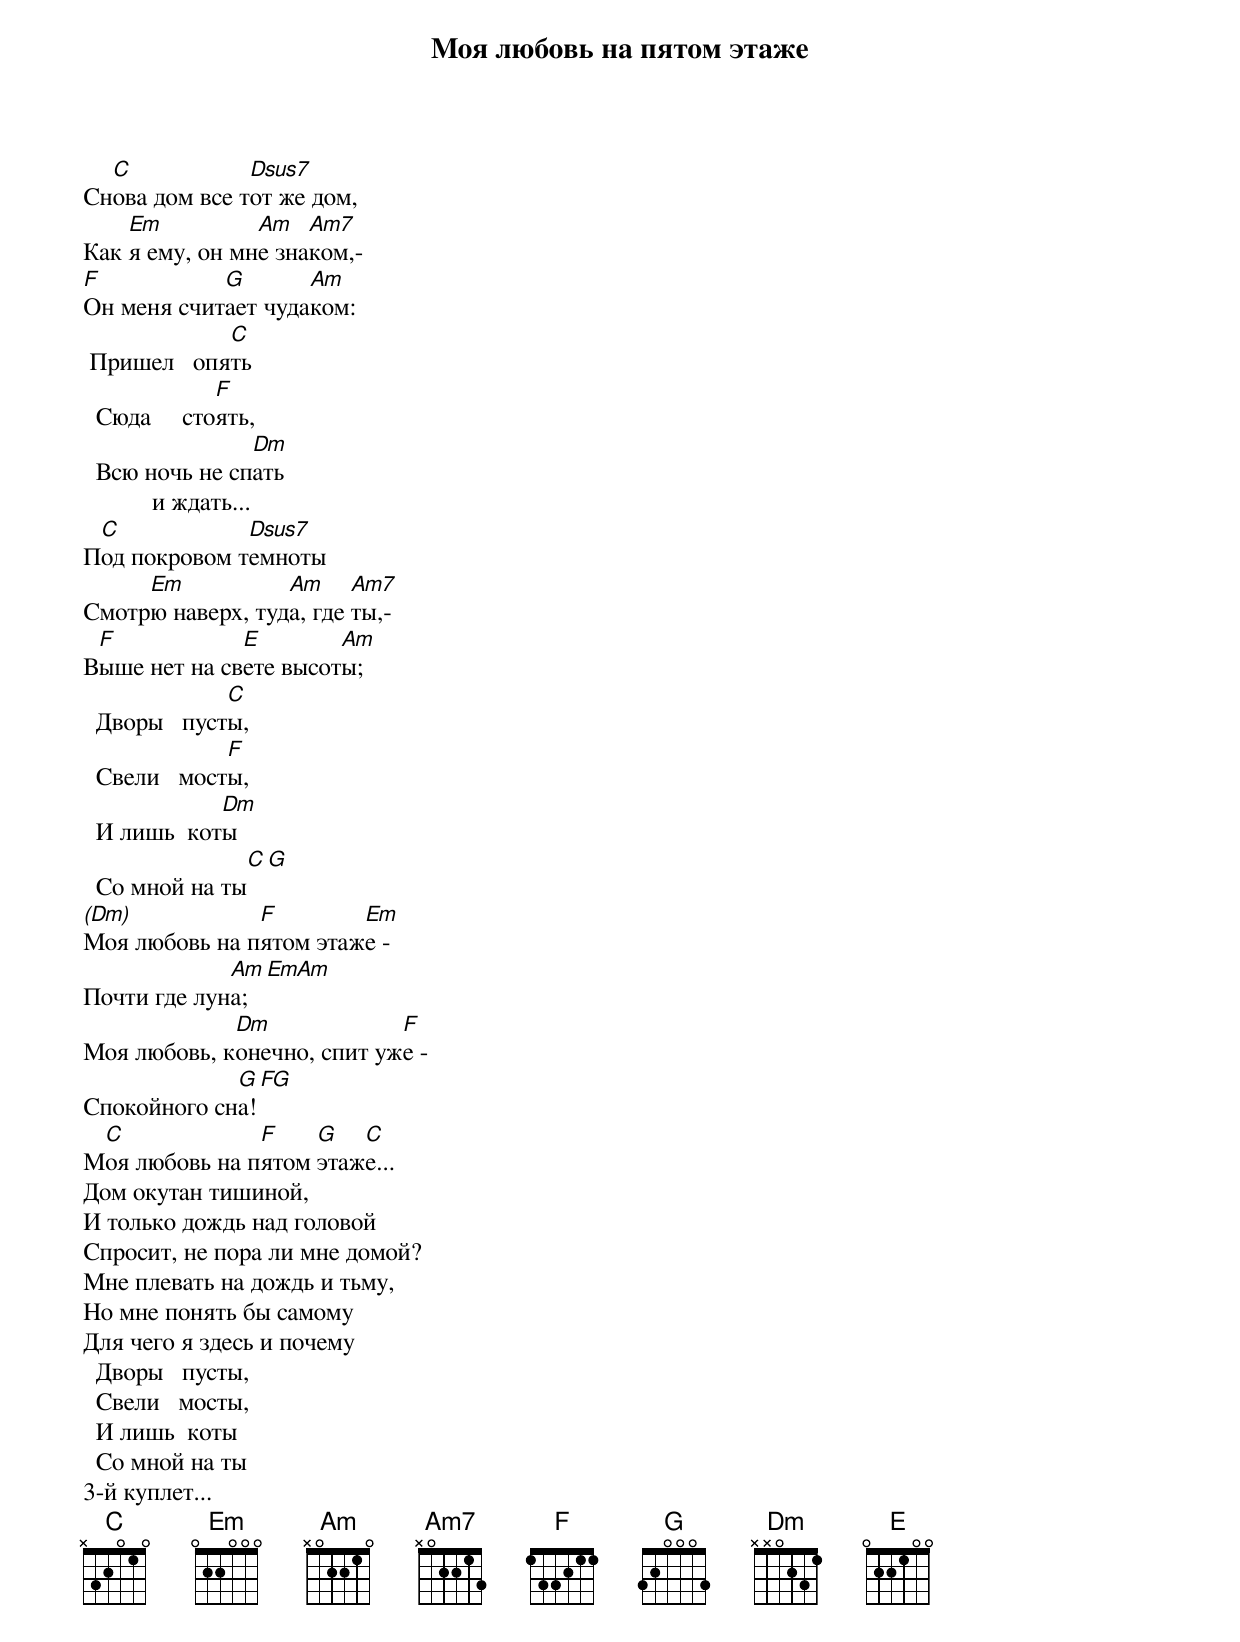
Моя любовь на пятом этаже



  C            Dsus7
Снова дом все тот же дом,
    Em          Am   Am7
Как я ему, он мне знаком,-
F           G       Am
Он меня считает чудаком:
             C
 Пришел   опять
              F
  Сюда     стоять,
                Dm
  Всю ночь не спать
           и ждать...
 C            Dsus7
Под покровом темноты
     Em           Am     Am7
Смотрю наверх, туда, где ты,-
 F            E        Am
Выше нет на свете высоты;
              C
  Дворы   пусты,
              F
  Свели   мосты,
             Dm
  И лишь  коты
               C  G
  Со мной на ты
(Dm)           F        Em
Моя любовь на пятом этаже -
             Am  EmAm
Почти где луна;
             Dm             F
Моя любовь, конечно, спит уже -
             G    FG
Спокойного сна!
 C             F    G   C
Моя любовь на пятом этаже...
Дом окутан тишиной,
И только дождь над головой
Спросит, не пора ли мне домой?
Мне плевать на дождь и тьму,
Но мне понять бы самому
Для чего я здесь и почему
  Дворы   пусты,
  Свели   мосты,
  И лишь  коты
  Со мной на ты
3-й куплет...
